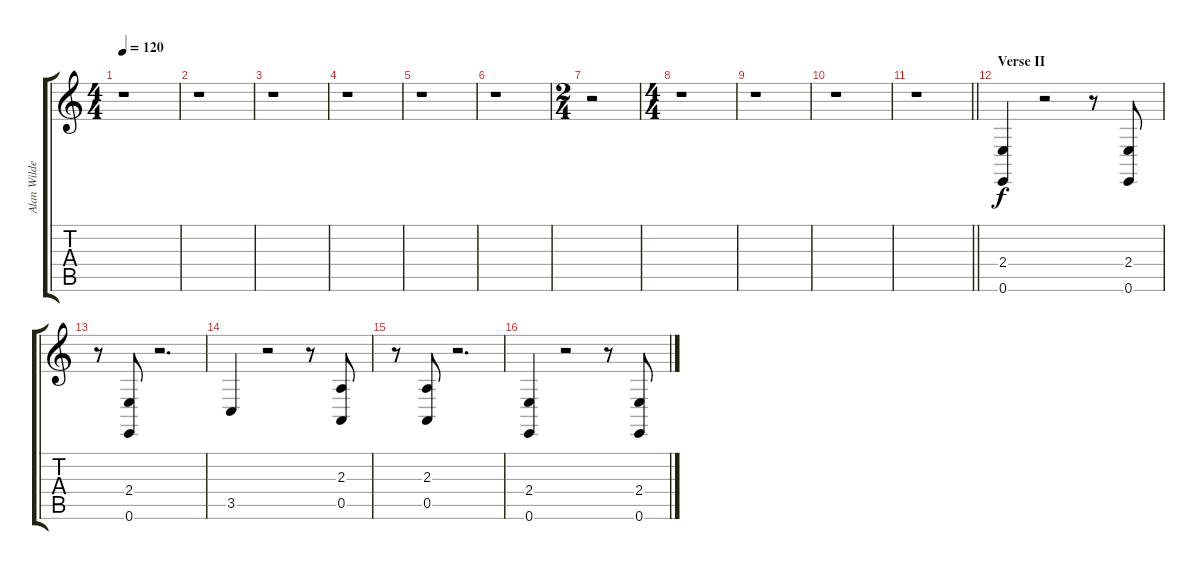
\track ("Alan Wilder - Piano" "Alan Wilde") {instrument acousticgrandpiano}
\staff {score tabs}
\tuning (E4 B3 G3 D3 A2 E2) {hide}
\ts (4 4)
\tempo 120
\clef g2
\ks c
r.1{dy f} |
r.1 |
r.1 |
r.1 |
r.1 |
r.1 |
\ts (2 4)
r.2 |
\ts (4 4)
r.1 |
r.1 |
r.1 |
\barLineRight lightlight
r.1 |
\section ("" "Verse II")
(2.4 0.6).4 r.2 r.8 (2.4 0.6).8 |
r.8 (2.4 0.6).8 r.2{d} |
3.5.4 r.2 r.8 (2.3 0.5).8 |
r.8 (2.3 0.5).8 r.2{d} |
(2.4 0.6).4 r.2 r.8 (2.4 0.6).8
